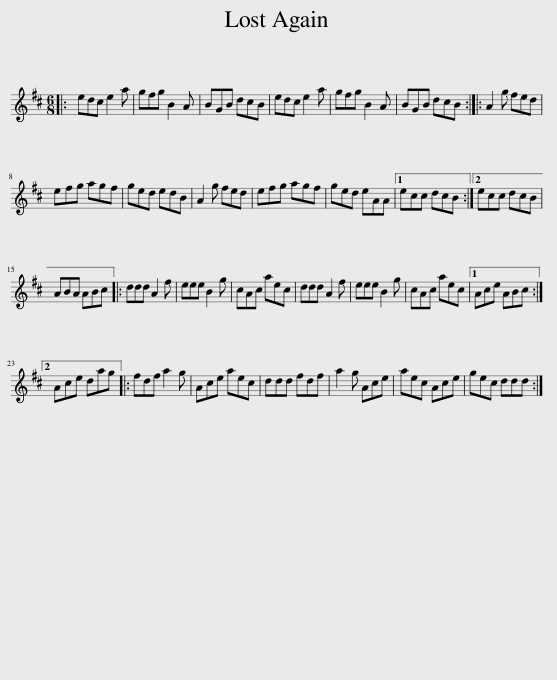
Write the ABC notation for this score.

X:1
L:1/8
M:6/8
I:linebreak $
K:D
V:1 treble
V:1
|: edc e2 a | gfg B2 A | BGB dcB | edc e2 a | gfg B2 A | %5
 BGB dcB :: A2 g fed |$ efg agf | ged edB | A2 g fed | %10
 efg agf | ged eAA |1 ecc dcB :|2 ecc dcB |$ ABA ABc |: %15
 ddd A2 f | eee B2 g | cAc aec | ddd A2 f | eee B2 g | %20
 cAc aec |1 Ace ABc :|2$ Ace dag |: fdf a2 g | Ace aec | %25
 ddd fdf | a2 g Ace | aec Ace | gec ddd :| %29
